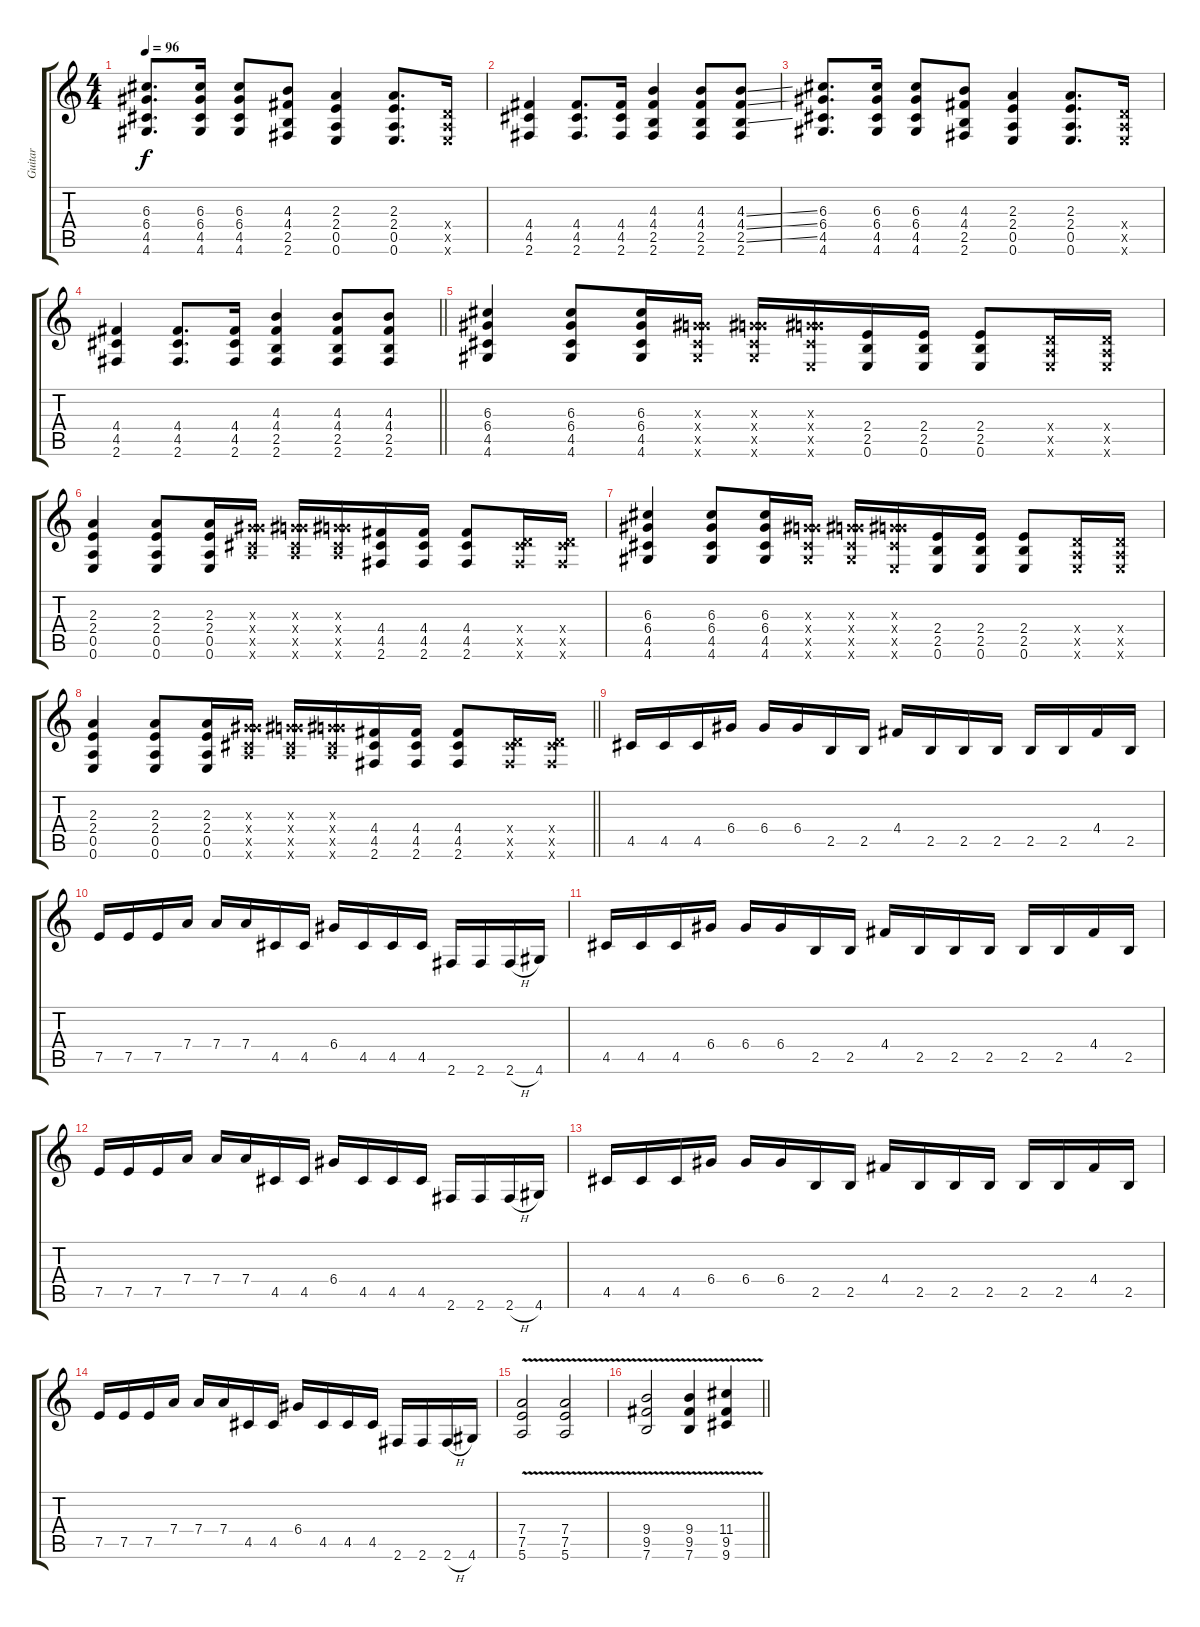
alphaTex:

\track ("Guitar" "Guitar") {instrument distortionguitar}
\staff {score tabs}
\tuning (E4 B3 G3 D3 A2 E2) {hide}
\ts (4 4)
\tempo 96
\clef g2
\ks c
(6.3 6.4 4.5 4.6).8{d dy f} (6.3 6.4 4.5 4.6).16 (6.3 6.4 4.5 4.6).8 (4.3 4.4 2.5 2.6).8 (2.3 2.4 0.5 0.6).4 (2.3 2.4 0.5 0.6).8{d} (0.4{x} 0.5{x} 0.6{x}).16 |
(4.4 4.5 2.6).4 (4.4 4.5 2.6).8{d} (4.4 4.5 2.6).16 (4.3 4.4 2.5 2.6).4 (4.3 4.4 2.5 2.6).8 (4.3{ss} 4.4{ss} 2.5{ss} 2.6).8 |
(6.3 6.4 4.5 4.6).8{d} (6.3 6.4 4.5 4.6).16 (6.3 6.4 4.5 4.6).8 (4.3 4.4 2.5 2.6).8 (2.3 2.4 0.5 0.6).4 (2.3 2.4 0.5 0.6).8{d} (0.4{x} 0.5{x} 0.6{x}).16 |
\barLineRight lightlight
(4.4 4.5 2.6).4 (4.4 4.5 2.6).8{d} (4.4 4.5 2.6).16 (4.3 4.4 2.5 2.6).4 (4.3 4.4 2.5 2.6).8 (4.3 4.4 2.5 2.6).8 |
(6.3 6.4 4.5 4.6).4 (6.3 6.4 4.5 4.6).8 (6.3 6.4 4.5 4.6).16 (0.3{x} 6.4{x} 4.5{x} 4.6{x}).16 (0.3{x} 6.4{x} 4.5{x} 4.6{x}).16 (0.3{x} 6.4{x} 4.5{x} 0.6{x}).16 (2.4 2.5 0.6).16 (2.4 2.5 0.6).16 (2.4 2.5 0.6).8 (0.4{x} 0.5{x} 0.6{x}).16 (0.4{x} 0.5{x} 0.6{x}).16 |
(2.3 2.4 0.5 0.6).4 (2.3 2.4 0.5 0.6).8 (2.3 2.4 0.5 0.6).16 (0.3{x} 6.4{x} 4.5{x} 5.6{x}).16 (0.3{x} 6.4{x} 4.5{x} 5.6{x}).16 (0.3{x} 6.4{x} 4.5{x} 5.6{x}).16 (4.4 4.5 2.6).16 (4.4 4.5 2.6).16 (4.4 4.5 2.6).8 (0.4{x} 4.5{x} 2.6{x}).16 (0.4{x} 4.5{x} 2.6{x}).16 |
(6.3 6.4 4.5 4.6).4 (6.3 6.4 4.5 4.6).8 (6.3 6.4 4.5 4.6).16 (0.3{x} 6.4{x} 4.5{x} 4.6{x}).16 (0.3{x} 6.4{x} 4.5{x} 4.6{x}).16 (0.3{x} 6.4{x} 4.5{x} 0.6{x}).16 (2.4 2.5 0.6).16 (2.4 2.5 0.6).16 (2.4 2.5 0.6).8 (0.4{x} 0.5{x} 0.6{x}).16 (0.4{x} 0.5{x} 0.6{x}).16 |
\barLineRight lightlight
(2.3 2.4 0.5 0.6).4 (2.3 2.4 0.5 0.6).8 (2.3 2.4 0.5 0.6).16 (0.3{x} 6.4{x} 4.5{x} 5.6{x}).16 (0.3{x} 6.4{x} 4.5{x} 5.6{x}).16 (0.3{x} 6.4{x} 4.5{x} 5.6{x}).16 (4.4 4.5 2.6).16 (4.4 4.5 2.6).16 (4.4 4.5 2.6).8 (0.4{x} 4.5{x} 2.6{x}).16 (0.4{x} 4.5{x} 2.6{x}).16 |
4.5.16{instrument electricguitarmuted} 4.5.16 4.5.16 6.4.16 6.4.16 6.4.16 2.5.16 2.5.16 4.4.16 2.5.16 2.5.16 2.5.16 2.5.16 2.5.16 4.4.16 2.5.16 |
7.5.16 7.5.16 7.5.16 7.4.16 7.4.16 7.4.16 4.5.16 4.5.16 6.4.16 4.5.16 4.5.16 4.5.16 2.6.16 2.6.16 2.6{h}.16 4.6.16 |
4.5.16 4.5.16 4.5.16 6.4.16 6.4.16 6.4.16 2.5.16 2.5.16 4.4.16 2.5.16 2.5.16 2.5.16 2.5.16 2.5.16 4.4.16 2.5.16 |
7.5.16 7.5.16 7.5.16 7.4.16 7.4.16 7.4.16 4.5.16 4.5.16 6.4.16 4.5.16 4.5.16 4.5.16 2.6.16 2.6.16 2.6{h}.16 4.6.16 |
4.5.16 4.5.16 4.5.16 6.4.16 6.4.16 6.4.16 2.5.16 2.5.16 4.4.16 2.5.16 2.5.16 2.5.16 2.5.16 2.5.16 4.4.16 2.5.16 |
7.5.16{instrument overdrivenguitar} 7.5.16 7.5.16 7.4.16 7.4.16 7.4.16 4.5.16 4.5.16 6.4.16 4.5.16 4.5.16 4.5.16 2.6.16 2.6.16 2.6{h}.16 4.6.16 |
(7.4{v} 7.5{v} 5.6{v}).2 (7.4{v} 7.5 5.6).2 |
\barLineRight lightlight
(9.4{v} 9.5{v} 7.6{v}).2 (9.4{v} 9.5 7.6).4 (11.4{v} 9.5 9.6).4
